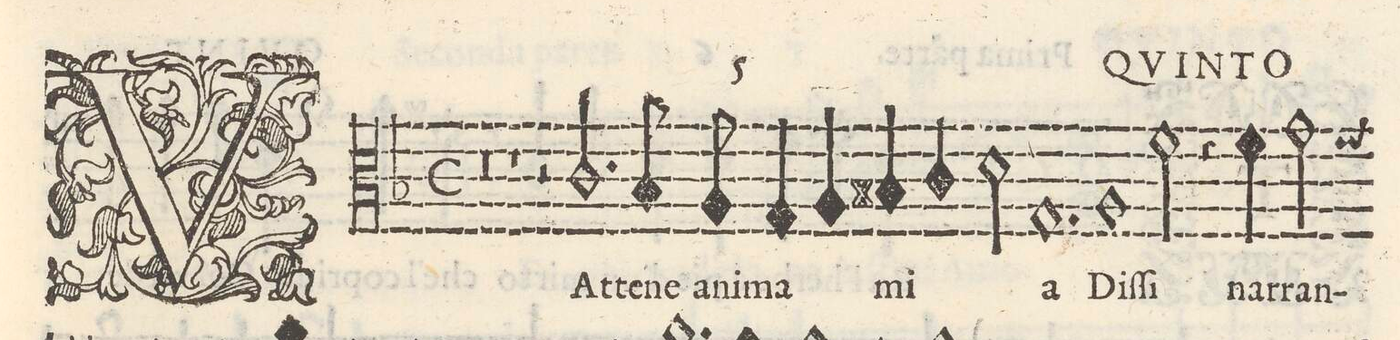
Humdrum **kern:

**kern	**text
*I"QVINTO	*
*clefC3	*
*k[b-]	*
*met(C)	*
*M2/1	*
0r	.
=2-	=2-
1r	.
2r	.
2.c/	Vat-
=3-	=3-
8B-/	-te-
8A/	-ne a-
4G/	-ni-
4A/	-ma
4Bn/	mi-
4c/	.
2d\	.
=4-	=4-
1.G	-a
1A/	Diſ-
=5-	=5-
2f\	-ſi
4r	.
4f\	nar-
2g\	-ran-
*custos:f	*
=6-	=6-
*-	*-
